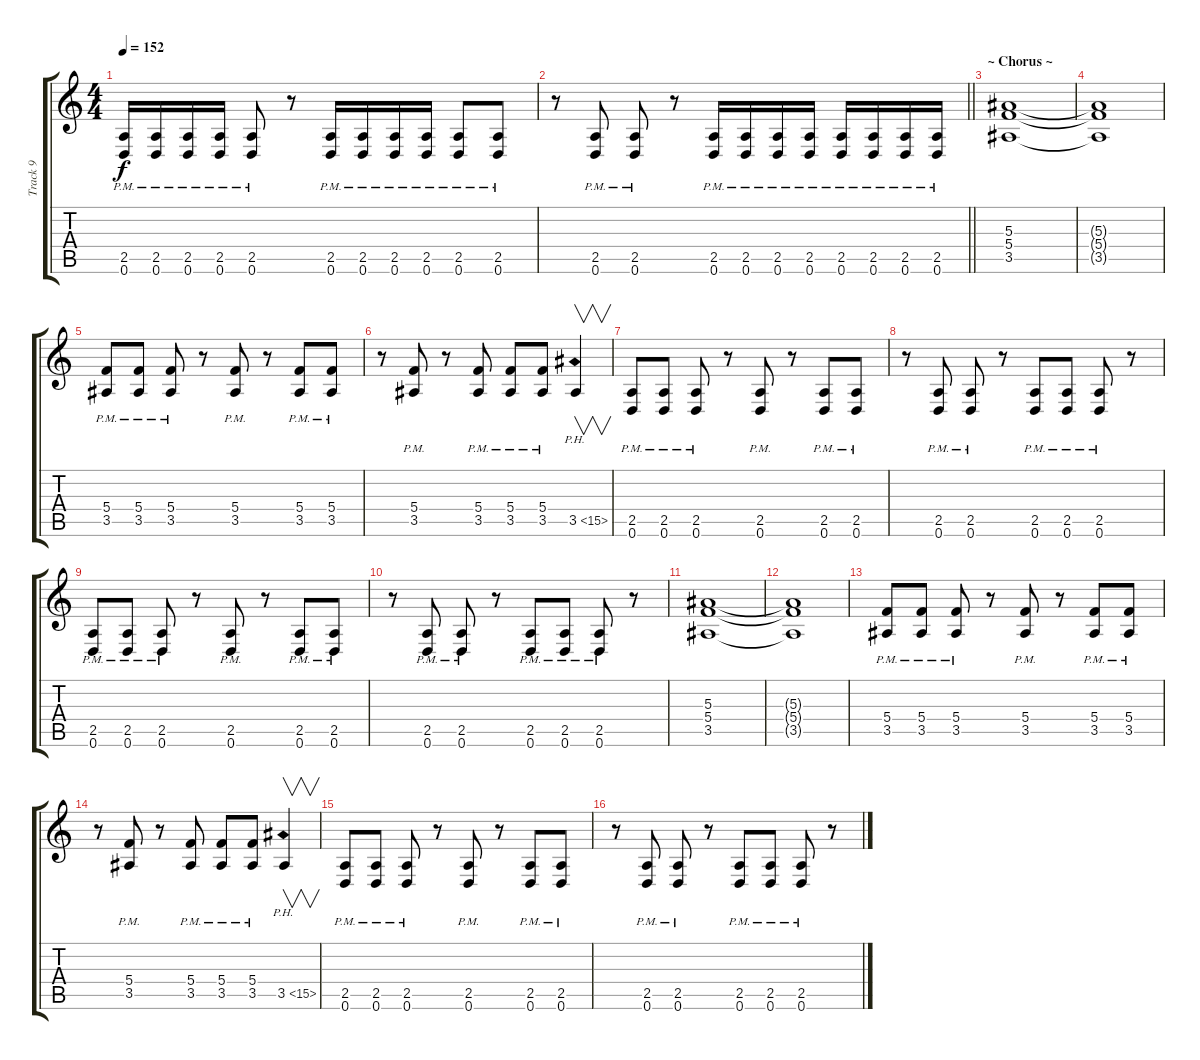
\track ("Track 9" "Track 9") {instrument distortionguitar}
\staff {score tabs}
\tuning (D4 A3 F3 C3 G2 D2) {hide}
\ts (4 4)
\tempo 152
\clef g2
\ks c
(2.5{pm} 0.6{pm}).16{dy f} (2.5{pm} 0.6{pm}).16 (2.5{pm} 0.6{pm}).16 (2.5{pm} 0.6{pm}).16 (2.5{pm} 0.6{pm}).8 r.8 (2.5{pm} 0.6{pm}).16 (2.5{pm} 0.6{pm}).16 (2.5{pm} 0.6{pm}).16 (2.5{pm} 0.6{pm}).16 (2.5{pm} 0.6{pm}).8 (2.5{pm} 0.6{pm}).8 |
\barLineRight lightlight
r.8 (2.5{pm} 0.6{pm}).8 (2.5{pm} 0.6{pm}).8 r.8 (2.5{pm} 0.6{pm}).16 (2.5{pm} 0.6{pm}).16 (2.5{pm} 0.6{pm}).16 (2.5{pm} 0.6{pm}).16 (2.5{pm} 0.6{pm}).16 (2.5{pm} 0.6{pm}).16 (2.5{pm} 0.6{pm}).16 (2.5{pm} 0.6{pm}).16 |
\section ("" "~ Chorus ~")
(5.3 5.4 3.5).1 |
(5.3{t} 5.4{t} 3.5{t}).1 |
(5.4{pm} 3.5{pm}).8 (5.4{pm} 3.5{pm}).8 (5.4{pm} 3.5{pm}).8 r.8 (5.4{pm} 3.5{pm}).8 r.8 (5.4{pm} 3.5{pm}).8 (5.4{pm} 3.5{pm}).8 |
r.8 (5.4{pm} 3.5{pm}).8 r.8 (5.4{pm} 3.5{pm}).8 (5.4{pm} 3.5{pm}).8 (5.4{pm} 3.5{pm}).8 3.5{ph 12}.4{v} |
(2.5{pm} 0.6{pm}).8 (2.5{pm} 0.6{pm}).8 (2.5{pm} 0.6{pm}).8 r.8 (2.5{pm} 0.6{pm}).8 r.8 (2.5{pm} 0.6{pm}).8 (2.5{pm} 0.6{pm}).8 |
r.8 (2.5{pm} 0.6{pm}).8 (2.5{pm} 0.6{pm}).8 r.8 (2.5{pm} 0.6{pm}).8 (2.5{pm} 0.6{pm}).8 (2.5{pm} 0.6{pm}).8 r.8 |
(2.5{pm} 0.6{pm}).8 (2.5{pm} 0.6{pm}).8 (2.5{pm} 0.6{pm}).8 r.8 (2.5{pm} 0.6{pm}).8 r.8 (2.5{pm} 0.6{pm}).8 (2.5{pm} 0.6{pm}).8 |
r.8 (2.5{pm} 0.6{pm}).8 (2.5{pm} 0.6{pm}).8 r.8 (2.5{pm} 0.6{pm}).8 (2.5{pm} 0.6{pm}).8 (2.5{pm} 0.6{pm}).8 r.8 |
(5.3 5.4 3.5).1 |
(5.3{t} 5.4{t} 3.5{t}).1 |
(5.4{pm} 3.5{pm}).8 (5.4{pm} 3.5{pm}).8 (5.4{pm} 3.5{pm}).8 r.8 (5.4{pm} 3.5{pm}).8 r.8 (5.4{pm} 3.5{pm}).8 (5.4{pm} 3.5{pm}).8 |
r.8 (5.4{pm} 3.5{pm}).8 r.8 (5.4{pm} 3.5{pm}).8 (5.4{pm} 3.5{pm}).8 (5.4{pm} 3.5{pm}).8 3.5{ph 12}.4{v} |
(2.5{pm} 0.6{pm}).8 (2.5{pm} 0.6{pm}).8 (2.5{pm} 0.6{pm}).8 r.8 (2.5{pm} 0.6{pm}).8 r.8 (2.5{pm} 0.6{pm}).8 (2.5{pm} 0.6{pm}).8 |
r.8 (2.5{pm} 0.6{pm}).8 (2.5{pm} 0.6{pm}).8 r.8 (2.5{pm} 0.6{pm}).8 (2.5{pm} 0.6{pm}).8 (2.5{pm} 0.6{pm}).8 r.8
